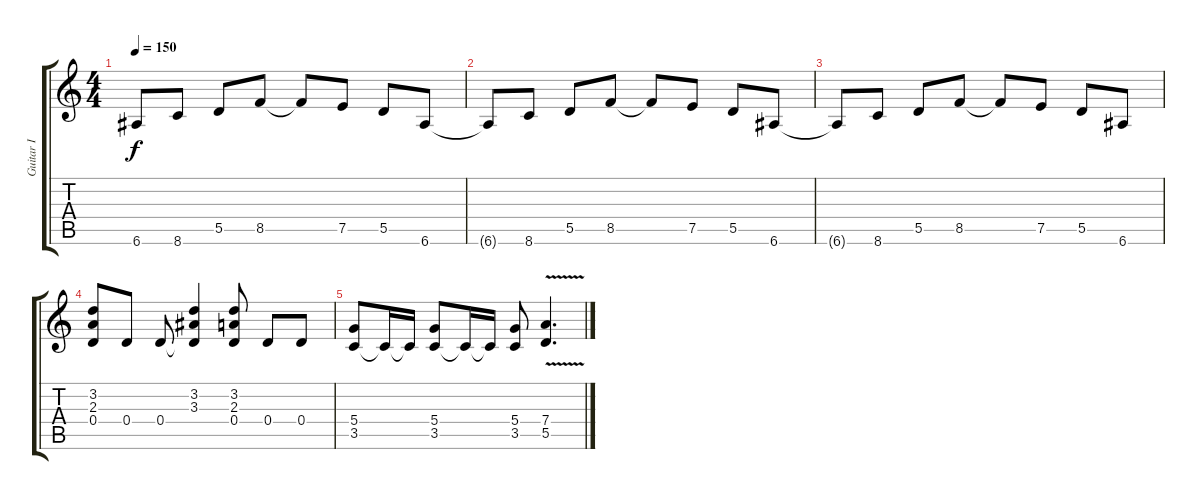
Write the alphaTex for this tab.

\track ("Guitar I" "Guitar I") {instrument distortionguitar}
\staff {score tabs}
\tuning (E4 B3 G3 D3 A2 E2) {hide}
\ts (4 4)
\tempo 150
\clef g2
\ks c
6.6{t}.8{dy f} 8.6.8 5.5.8 8.5.8 8.5{t}.8 7.5.8 5.5.8 6.6.8 |
6.6{t}.8 8.6.8 5.5.8 8.5.8 8.5{t}.8 7.5.8 5.5.8 6.6.8 |
6.6{t}.8 8.6.8 5.5.8 8.5.8 8.5{t}.8 7.5.8 5.5.8 6.6.8 |
(3.2 2.3 0.4).8 0.4.8 0.4.8 (3.2 3.3 0.4{t}).4 (3.2 2.3 0.4).8 0.4.8 0.4.8 |
(5.4 3.5).8 3.5{t}.16 3.5{t}.16 (5.4 3.5).8 3.5{t}.16 3.5{t}.16 (5.4 3.5).8 (7.4 5.5{v}).4{d}
